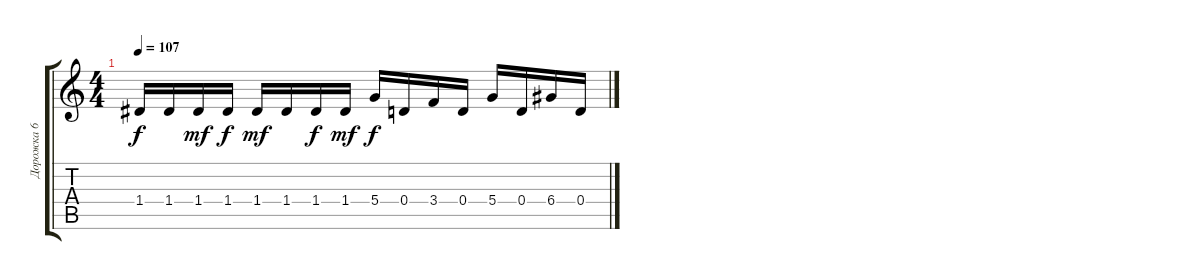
\track ("Дорожка 6" "Дорожка 6") {instrument acousticguitarsteel}
\staff {score tabs}
\tuning (E4 B3 G3 D3 A2 E2) {hide}
\ts (4 4)
\tempo 107
\clef g2
\ks c
1.4.16{dy f} 1.4.16 1.4.16{dy mf} 1.4.16{dy f} 1.4.16{dy mf} 1.4.16 1.4.16{dy f} 1.4.16{dy mf} 5.4.16{dy f} 0.4.16 3.4.16 0.4.16 5.4.16 0.4.16 6.4.16 0.4.16
